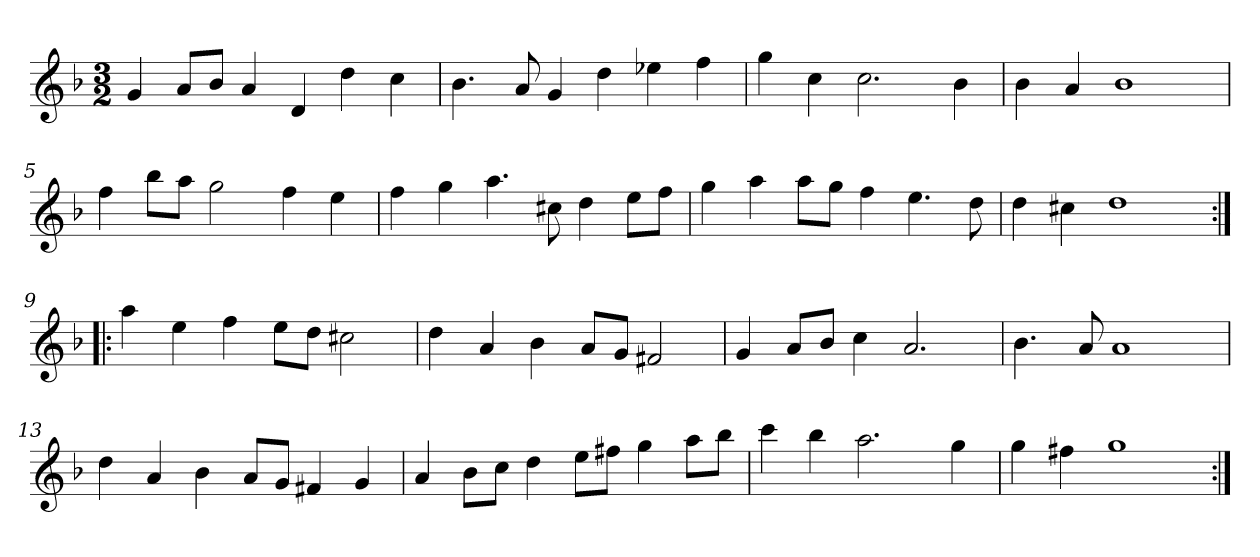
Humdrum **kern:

**kern
*part1
*staff1
*clefG2
*k[b-]
*G:dor
*M3/2
*MM120
=1
4g
8a/L
8b-/J
4a
4d
4dd
4cc
=2
4.b-
8a
4g
4dd
4ee-X
4ff
=3
4gg
4cc
2.cc
4b-
=4
4b-
4a
1b-
=5
4ff
8bb-\L
8aa\J
2gg
4ff
4ee
=6
4ff
4gg
4.aa
8cc#X
4dd
8ee\L
8ff\J
=7
4gg
4aa
8aa\L
8gg\J
4ff
4.ee
8dd
=8
4dd
4cc#X
1dd
=9:|!|:
4aa
4ee
4ff
8ee\L
8dd\J
2cc#X
=10
4dd
4a
4b-
8a/L
8g/J
2f#X
=11
4g
8a/L
8b-/J
4cc
2.a
=12
4.b-
8a
1a
=13
4dd
4a
4b-
8a/L
8g/J
4f#X
4g
=14
4a
8b-\L
8cc\J
4dd
8ee\L
8ff#X\J
4gg
8aa\L
8bb-\J
=15
4ccc
4bb-
2.aa
4gg
=16
4gg
4ff#X
1gg
=:|!
*-
